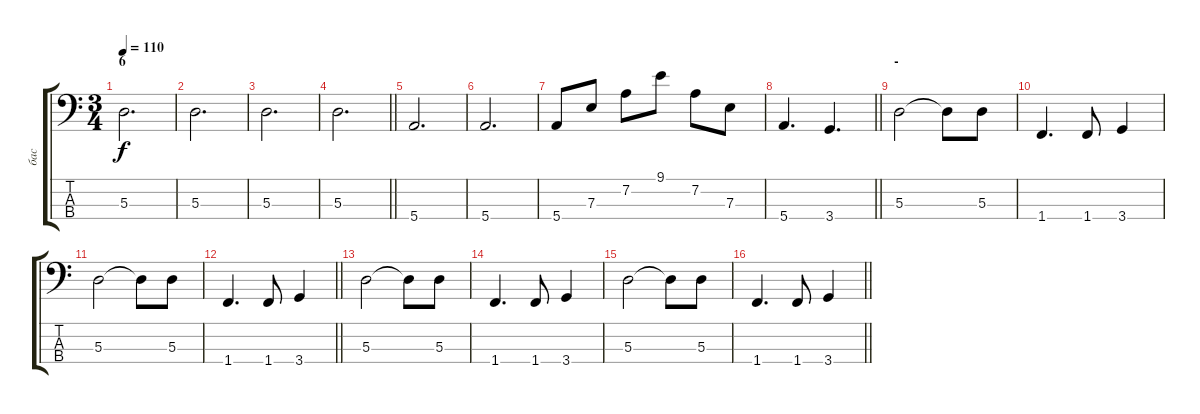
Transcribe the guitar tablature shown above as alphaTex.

\track ("бас" "бас") {instrument electricbassfinger}
\staff {score tabs}
\tuning (G2 D2 A1 E1) {hide}
\ts (3 4)
\section ("" "6")
\tempo 110
\clef f4
\ks c
5.3.2{d dy f} |
5.3.2{d} |
5.3.2{d} |
\barLineRight lightlight
5.3.2{d} |
5.4.2{d} |
5.4.2{d} |
5.4.8 7.3.8 7.2.8 9.1.8 7.2.8 7.3.8 |
\barLineRight lightlight
5.4.4{d} 3.4.4{d} |
\section ("" "-")
5.3.2 5.3{t}.8 5.3.8 |
1.4.4{d} 1.4.8 3.4.4 |
5.3.2 5.3{t}.8 5.3.8 |
\barLineRight lightlight
1.4.4{d} 1.4.8 3.4.4 |
5.3.2 5.3{t}.8 5.3.8 |
1.4.4{d} 1.4.8 3.4.4 |
5.3.2 5.3{t}.8 5.3.8 |
\barLineRight lightlight
1.4.4{d} 1.4.8 3.4.4
